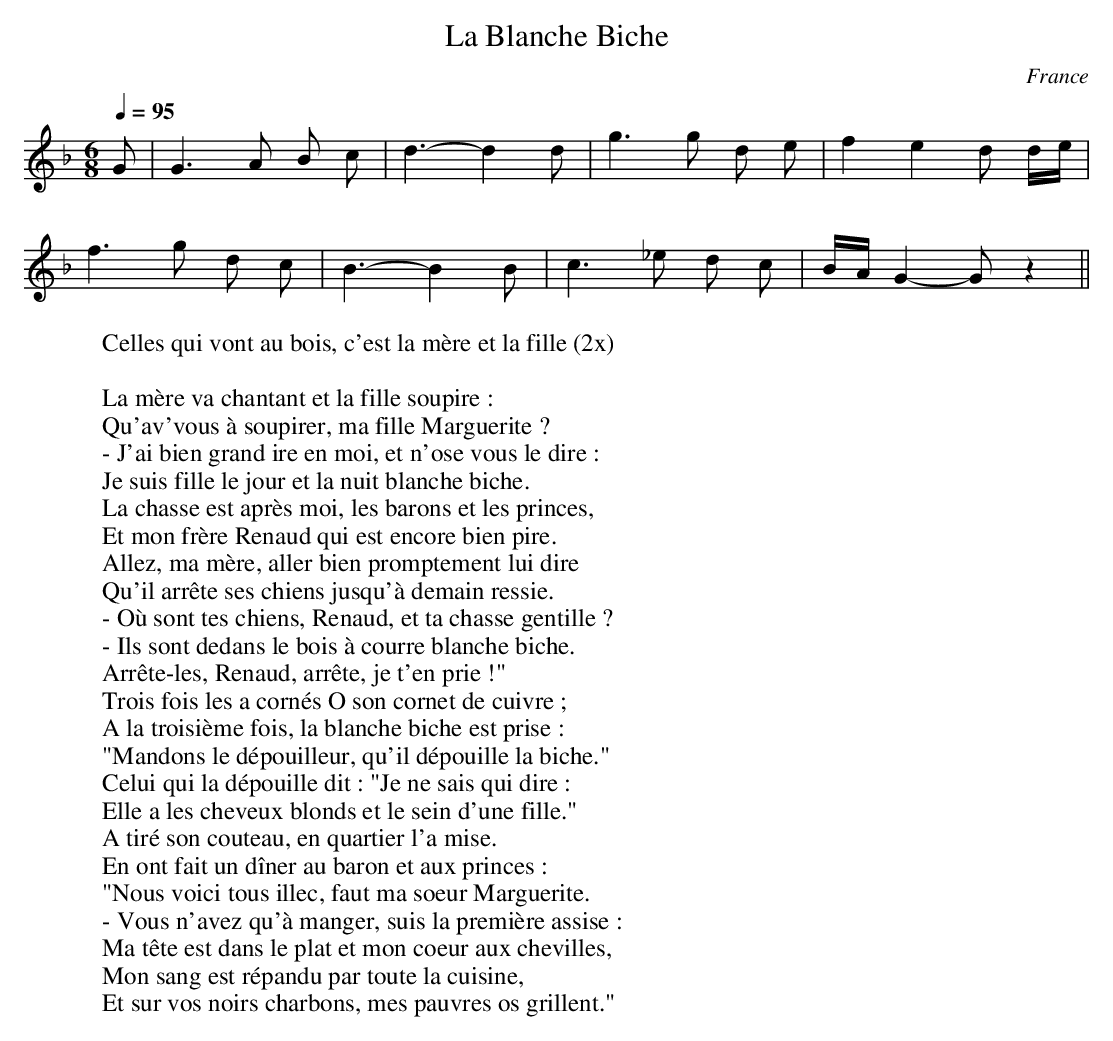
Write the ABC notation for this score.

X:1
T:La Blanche Biche
O:France
M:6/8
L:1/8
Q:1/4=95
K:F
G | G3 A B c | d3-d2 d | g3 g d e  | f2-e2 d d/-e/ |
    f3 g d c | B3-B2 B | c3 _e d c | B/-A/ G2-G z2 ||
W:Celles qui vont au bois, c'est la mère et la fille (2x)
W:
W:La mère va chantant et la fille soupire :
W:Qu'av'vous à soupirer, ma fille Marguerite ?
W:- J'ai bien grand ire en moi, et n'ose vous le dire :
W:Je suis fille le jour et la nuit blanche biche.
W:La chasse est après moi, les barons et les princes,
W:Et mon frère Renaud qui est encore bien pire.
W:Allez, ma mère, aller bien promptement lui dire
W:Qu'il arrête ses chiens jusqu'à demain ressie.
W:- Où sont tes chiens, Renaud, et ta chasse gentille ?
W:- Ils sont dedans le bois à courre blanche biche.
W:Arrête-les, Renaud, arrête, je t'en prie !"
W:Trois fois les a cornés O son cornet de cuivre ;
W:A la troisième fois, la blanche biche est prise :
W:"Mandons le dépouilleur, qu'il dépouille la biche."
W:Celui qui la dépouille dit : "Je ne sais qui dire :
W:Elle a les cheveux blonds et le sein d'une fille."
W:A tiré son couteau, en quartier l'a mise.
W:En ont fait un dîner au baron et aux princes :
W:"Nous voici tous illec, faut ma soeur Marguerite.
W:- Vous n'avez qu'à manger, suis la première assise :
W:Ma tête est dans le plat et mon coeur aux chevilles,
W:Mon sang est répandu par toute la cuisine,
W:Et sur vos noirs charbons, mes pauvres os grillent."
